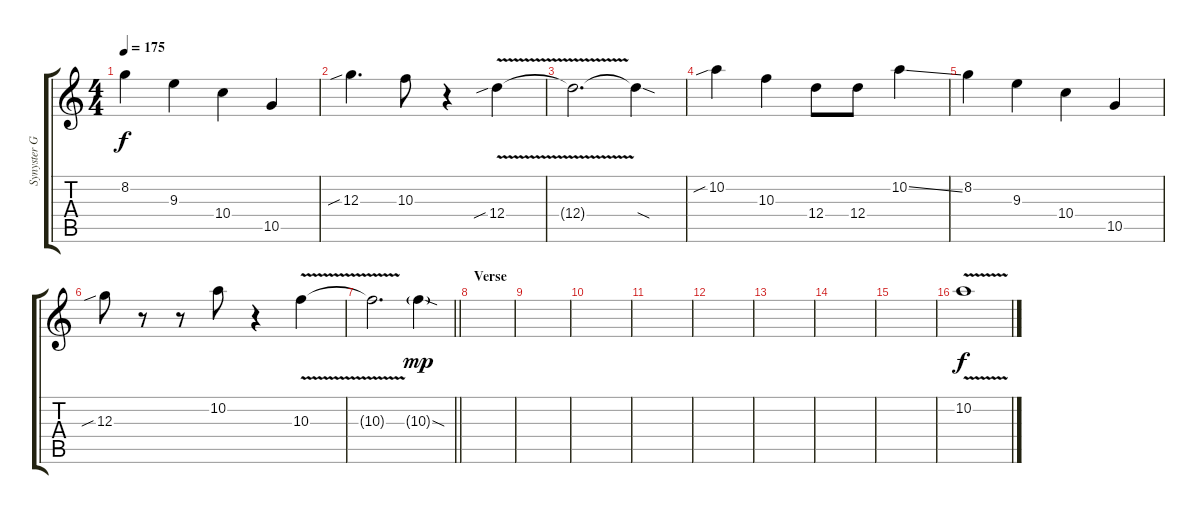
\track ("Synyster Gates" "Synyster G") {instrument distortionguitar}
\staff {score tabs}
\tuning (E4 B3 G3 D3 A2 D2) {hide}
\ts (4 4)
\tempo 175
\clef g2
\ks c
8.2.4{dy f} 9.3.4 10.4.4 10.5.4 |
12.3{sib}.4{d} 10.3.8 r.4 12.4{v sib}.4 |
12.4{t}.2{d} 12.4{sod t}.4 |
10.2{sib}.4 10.3.4 12.4.8 12.4.8 10.2{ss}.4 |
8.2.4 9.3.4 10.4.4 10.5.4 |
12.3{sib}.8 r.8 r.8 10.2.8 r.4 10.3{v}.4 |
\barLineRight lightlight
10.3{t}.2{d} 10.3{sod g}.4{dy mp} |
\section ("" "Verse")
|
|
|
|
|
|
|
|
10.2{v h}.1{dy f}
